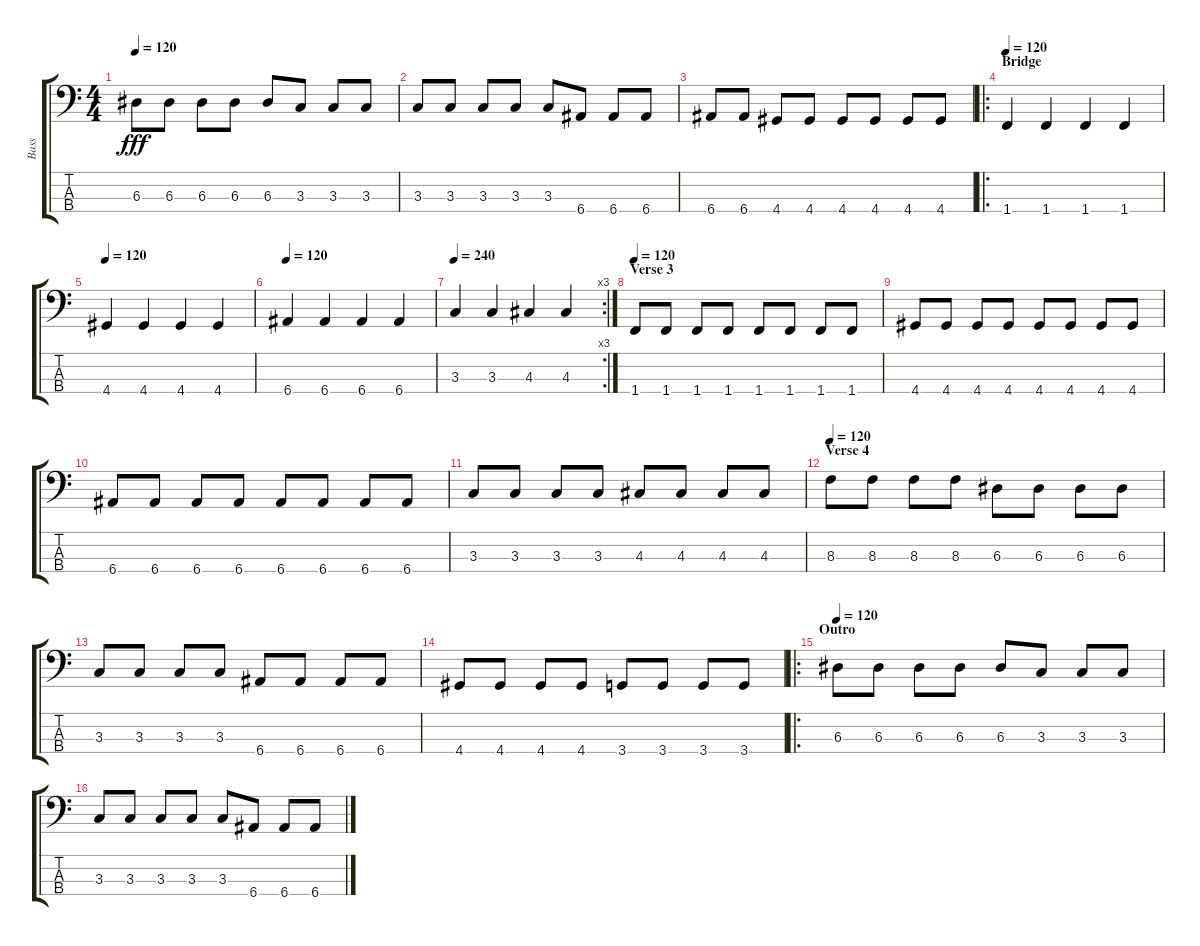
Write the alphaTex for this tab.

\track ("Bass" "Bass") {instrument electricbassfinger}
\staff {score tabs}
\tuning (G2 D2 A1 E1) {hide}
\ts (4 4)
\tempo 120
\clef f4
\ks c
6.3.8{dy fff} 6.3.8 6.3.8 6.3.8 6.3.8 3.3.8 3.3.8 3.3.8 |
3.3.8 3.3.8 3.3.8 3.3.8 3.3.8 6.4.8 6.4.8 6.4.8 |
6.4.8 6.4.8 4.4.8 4.4.8 4.4.8 4.4.8 4.4.8 4.4.8 |
\ro
\section ("" "Bridge")
\tempo 120
1.4.4 1.4.4 1.4.4 1.4.4 |
\tempo 120
4.4.4 4.4.4 4.4.4 4.4.4 |
\tempo 120
6.4.4 6.4.4 6.4.4 6.4.4 |
\rc 3
\tempo 240
3.3.4 3.3.4 4.3.4 4.3.4 |
\section ("" "Verse 3")
\tempo 240
\tempo 120
1.4.8 1.4.8 1.4.8 1.4.8 1.4.8 1.4.8 1.4.8 1.4.8 |
4.4.8 4.4.8 4.4.8 4.4.8 4.4.8 4.4.8 4.4.8 4.4.8 |
6.4.8 6.4.8 6.4.8 6.4.8 6.4.8 6.4.8 6.4.8 6.4.8 |
3.3.8 3.3.8 3.3.8 3.3.8 4.3.8 4.3.8 4.3.8 4.3.8 |
\section ("" "Verse 4")
\tempo 120
8.3.8 8.3.8 8.3.8 8.3.8 6.3.8 6.3.8 6.3.8 6.3.8 |
3.3.8 3.3.8 3.3.8 3.3.8 6.4.8 6.4.8 6.4.8 6.4.8 |
4.4.8 4.4.8 4.4.8 4.4.8 3.4.8 3.4.8 3.4.8 3.4.8 |
\ro
\section ("" "Outro")
\tempo 120
6.3.8 6.3.8 6.3.8 6.3.8 6.3.8 3.3.8 3.3.8 3.3.8 |
3.3.8 3.3.8 3.3.8 3.3.8 3.3.8 6.4.8 6.4.8 6.4.8
